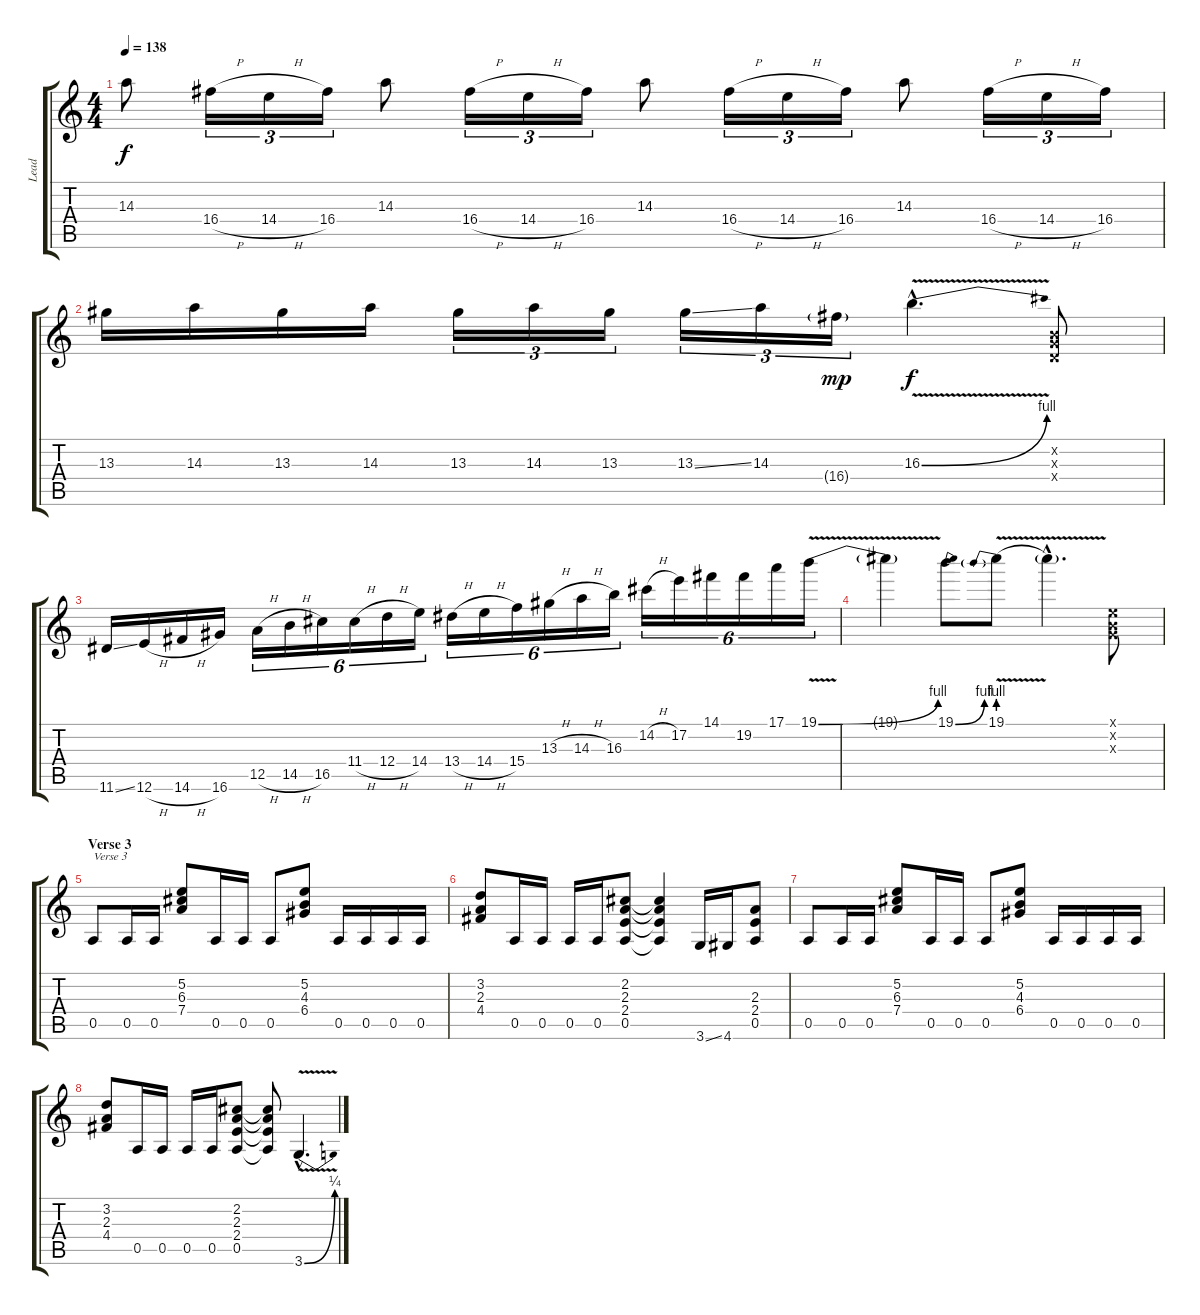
\track ("Lead" "Lead") {instrument distortionguitar}
\staff {score tabs}
\tuning (E4 B3 G3 D3 A2 E2) {hide}
\ts (4 4)
\tempo 138
\clef g2
\ks c
14.3.8{dy f} 16.4{h}.16{tu (3 2)} 14.4{h}.16{tu (3 2)} 16.4.16{tu (3 2)} 14.3.8 16.4{h}.16{tu (3 2)} 14.4{h}.16{tu (3 2)} 16.4.16{tu (3 2)} 14.3.8 16.4{h}.16{tu (3 2)} 14.4{h}.16{tu (3 2)} 16.4.16{tu (3 2)} 14.3.8 16.4{h}.16{tu (3 2)} 14.4{h}.16{tu (3 2)} 16.4.16{tu (3 2)} |
13.3.16 14.3.16 13.3.16 14.3.16 13.3.16{tu (3 2)} 14.3.16{tu (3 2)} 13.3.16{tu (3 2)} 13.3{ss}.16{tu (3 2)} 14.3.16{tu (3 2)} 16.4{g}.16{tu (3 2) dy mp} 16.3{be (bend 0 0 60 4) v hac}.4{d dy f} (0.2{x} 0.3{x} 0.4{x}).8 |
11.6{ss}.16 12.6{h}.16 14.6{h}.16 16.6.16 12.5{h}.16{tu (6 4)} 14.5{h}.16{tu (6 4)} 16.5.16{tu (6 4)} 11.4{h}.16{tu (6 4)} 12.4{h}.16{tu (6 4)} 14.4.16{tu (6 4)} 13.4{h}.16{tu (6 4)} 14.4{h}.16{tu (6 4)} 15.4.16{tu (6 4)} 13.3{h}.16{tu (6 4)} 14.3{h}.16{tu (6 4)} 16.3.16{tu (6 4)} 14.2{h}.16{tu (6 4)} 17.2.16{tu (6 4)} 14.1.16{tu (6 4)} 19.2.16{tu (6 4)} 17.1.16{tu (6 4)} 19.1{be (bend 0 0 60 4) v}.16{tu (6 4)} |
19.1{t}.4 19.1{be (bend 0 0 60 4)}.8 19.1{be (prebend 0 4 60 4) v}.8 19.1{hac t}.4{d} (0.1{x} 0.2{x} 0.3{x}).8 |
\section ("" "Verse 3")
0.5.8{txt "Verse 3"} 0.5.16 0.5.16 (5.2 6.3 7.4).8 0.5.16 0.5.16 0.5.8 (5.2 4.3 6.4).8 0.5.16 0.5.16 0.5.16 0.5.16 |
(3.2 2.3 4.4).8 0.5.16 0.5.16 0.5.16 0.5.16 (2.2 2.3 2.4 0.5).8 (2.2{t} 2.3{t} 2.4{t} 0.5{t}).4 3.6{ss}.16 4.6.16 (2.3 2.4 0.5).8 |
0.5.8 0.5.16 0.5.16 (5.2 6.3 7.4).8 0.5.16 0.5.16 0.5.8 (5.2 4.3 6.4).8 0.5.16 0.5.16 0.5.16 0.5.16 |
(3.2 2.3 4.4).8 0.5.16 0.5.16 0.5.16 0.5.16 (2.2 2.3 2.4 0.5).8 (2.2{t} 2.3{t} 2.4{t} 0.5{t}).8 3.6{be (bend 0 0 60 1) v hac}.4{d}
